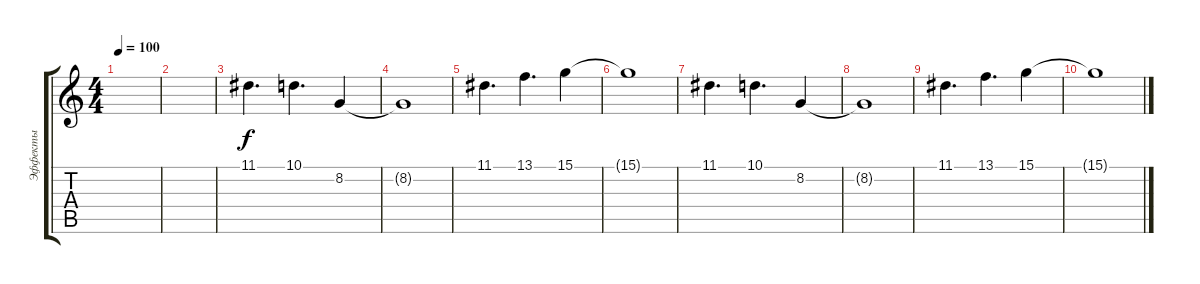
\track ("Эффекты" "Эффекты") {instrument pad1newage}
\staff {score tabs}
\tuning (E4 B3 G3 D3 A2 E2) {hide}
\ts (4 4)
\tempo 100
\clef g2
\ks c
|
|
11.1.4{d} 10.1.4{d} 8.2.4 |
8.2{t}.1 |
11.1.4{d} 13.1.4{d} 15.1.4 |
15.1{t}.1 |
11.1.4{d} 10.1.4{d} 8.2.4 |
8.2{t}.1 |
11.1.4{d} 13.1.4{d} 15.1.4 |
15.1{t}.1
